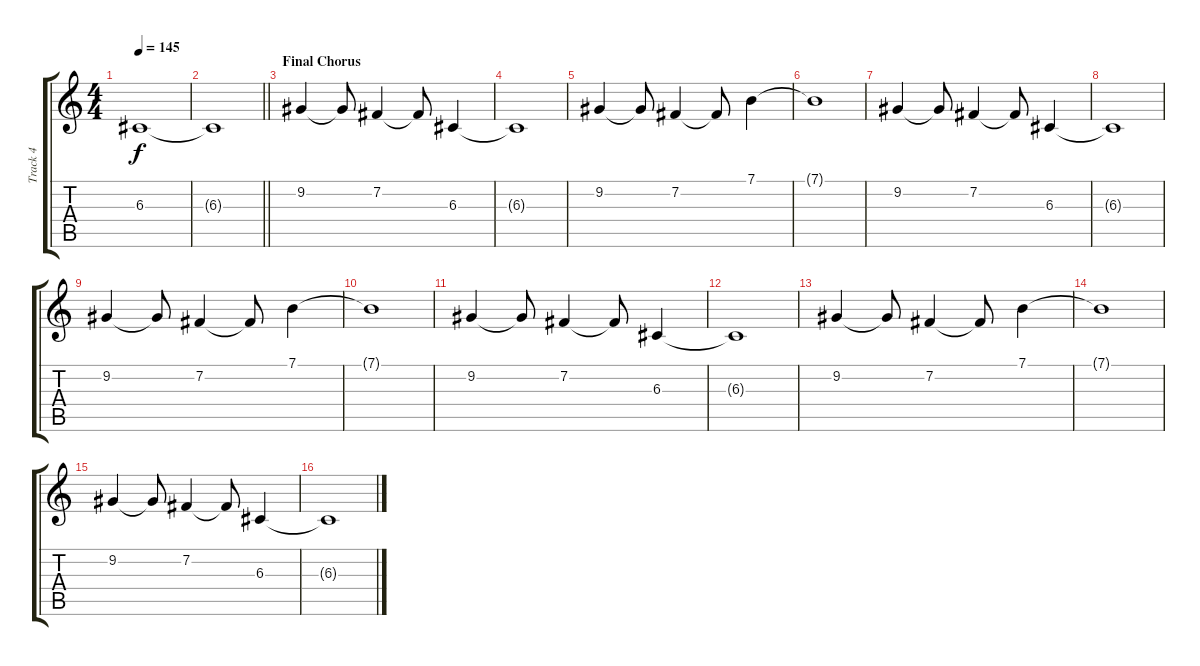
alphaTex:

\track ("Track 4" "Track 4") {instrument electricgrandpiano}
\staff {score tabs}
\tuning (E4 B3 G3 D3 A2 E2) {hide}
\ts (4 4)
\tempo 145
\clef g2
\ks c
6.3.1{dy f} |
\barLineRight lightlight
6.3{t}.1 |
\section ("" "Final Chorus")
9.2.4 9.2{t}.8 7.2.4 7.2{t}.8 6.3.4 |
6.3{t}.1 |
9.2.4 9.2{t}.8 7.2.4 7.2{t}.8 7.1.4 |
7.1{t}.1 |
9.2.4 9.2{t}.8 7.2.4 7.2{t}.8 6.3.4 |
6.3{t}.1 |
9.2.4 9.2{t}.8 7.2.4 7.2{t}.8 7.1.4 |
7.1{t}.1 |
9.2.4 9.2{t}.8 7.2.4 7.2{t}.8 6.3.4 |
6.3{t}.1 |
9.2.4 9.2{t}.8 7.2.4 7.2{t}.8 7.1.4 |
7.1{t}.1 |
9.2.4 9.2{t}.8 7.2.4 7.2{t}.8 6.3.4 |
6.3{t}.1
